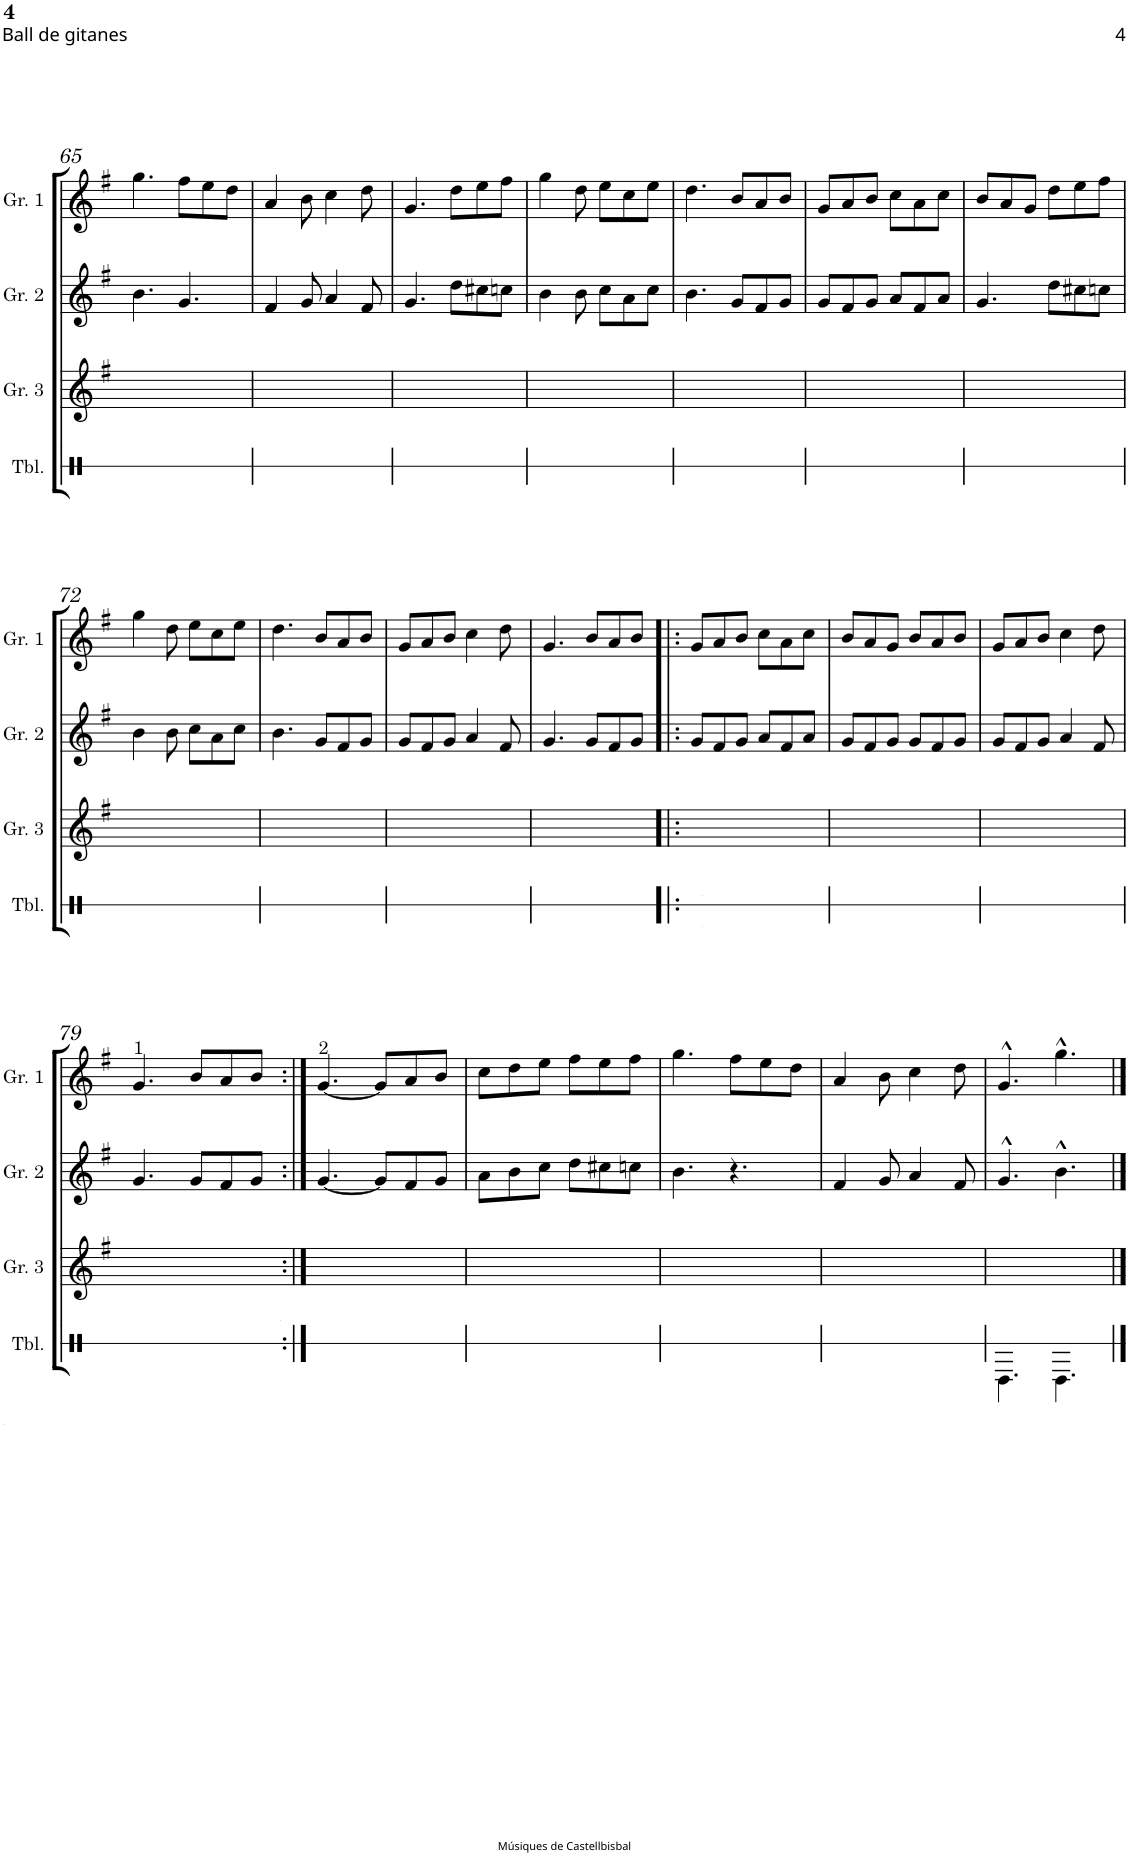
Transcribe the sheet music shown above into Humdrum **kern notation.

**kern	**kern	**kern	**kern
*part4	*part3	*part2	*part1
*staff4	*staff3	*staff2	*staff1
*I"Timbal	*I"Gralla 3	*I"Gralla 2	*I"Gralla 1
*I'Tbl.	*I'Gr. 3	*I'Gr. 2	*I'Gr. 1
!!LO:PB:g=z
*clefX	*clefG2	*clefG2	*clefG2
*k[]	*k[f#]	*k[f#]	*k[f#]
*	*G:	*G:	*G:
*M6/8	*M6/8	*M6/8	*M6/8
=65	=65	=65	=65
2.ryy	2.ryy	4.b\	4.gg\
.	.	4.g/	8ff#\L
.	.	.	8ee\
.	.	.	8dd\J
=66	=66	=66	=66
2.ryy	2.ryy	4f#/	4a/
.	.	8g/	8b\
.	.	4a/	4cc\
.	.	8f#/	8dd\
=67	=67	=67	=67
2.ryy	2.ryy	4.g/	4.g/
.	.	8dd\L	8dd\L
.	.	8cc#X\	8ee\
.	.	8ccn\J	8ff#\J
=68	=68	=68	=68
2.ryy	2.ryy	4b\	4gg\
.	.	8b\	8dd\
.	.	8cc\L	8ee\L
.	.	8a\	8cc\
.	.	8cc\J	8ee\J
=69	=69	=69	=69
2.ryy	2.ryy	4.b\	4.dd\
.	.	8g/L	8b/L
.	.	8f#/	8a/
.	.	8g/J	8b/J
=70	=70	=70	=70
2.ryy	2.ryy	8g/L	8g/L
.	.	8f#/	8a/
.	.	8g/J	8b/J
.	.	8a/L	8cc\L
.	.	8f#/	8a\
.	.	8a/J	8cc\J
=71	=71	=71	=71
2.ryy	2.ryy	4.g/	8b/L
.	.	.	8a/
.	.	.	8g/J
.	.	8dd\L	8dd\L
.	.	8cc#X\	8ee\
.	.	8ccn\J	8ff#\J
!!LO:LB:g=z
=72	=72	=72	=72
2.ryy	2.ryy	4b\	4gg\
.	.	8b\	8dd\
.	.	8cc\L	8ee\L
.	.	8a\	8cc\
.	.	8cc\J	8ee\J
=73	=73	=73	=73
2.ryy	2.ryy	4.b\	4.dd\
.	.	8g/L	8b/L
.	.	8f#/	8a/
.	.	8g/J	8b/J
=74	=74	=74	=74
2.ryy	2.ryy	8g/L	8g/L
.	.	8f#/	8a/
.	.	8g/J	8b/J
.	.	4a/	4cc\
.	.	8f#/	8dd\
=75	=75	=75	=75
2.ryy	2.ryy	4.g/	4.g/
.	.	8g/L	8b/L
.	.	8f#/	8a/
.	.	8g/J	8b/J
=76!|:	=76!|:	=76!|:	=76!|:
*^	*	*	*
2.ryy	16ryy	2.ryy	8g/L	8g/L
!	!LO:TX:b:t=.	!	!	!
!	!LO:TX:a:t=.	!	!	!
.	2ryy	.	.	.
.	.	.	8f#/	8a/
.	.	.	8g/J	8b/J
.	.	.	8a/L	8cc\L
.	.	.	8f#/	8a\
.	8.ryy	.	.	.
.	.	.	8a/J	8cc\J
*v	*v	*	*	*
=77	=77	=77	=77
2.ryy	2.ryy	8g/L	8b/L
.	.	8f#/	8a/
.	.	8g/J	8g/J
.	.	8g/L	8b/L
.	.	8f#/	8a/
.	.	8g/J	8b/J
=78	=78	=78	=78
2.ryy	2.ryy	8g/L	8g/L
.	.	8f#/	8a/
.	.	8g/J	8b/J
.	.	4a/	4cc\
.	.	8f#/	8dd\
!!LO:LB:g=z
=79	=79	=79	=79
2.ryy	2.ryy	4.g/	4.g/
.	.	8g/L	8b/L
.	.	8f#/	8a/
.	.	8g/J	8b/J
!LO:TX:a:t=.	!	!	!
=80:|!	=80:|!	=80:|!	=80:|!
2.ryy	2.ryy	[4.g/	[4.g/
.	.	8g/L]	8g/L]
.	.	8f#/	8a/
.	.	8g/J	8b/J
=81	=81	=81	=81
2.ryy	2.ryy	8a\L	8cc\L
.	.	8b\	8dd\
.	.	8cc\J	8ee\J
.	.	8dd\L	8ff#\L
.	.	8cc#X\	8ee\
.	.	8ccn\J	8ff#\J
=82	=82	=82	=82
2.ryy	2.ryy	4.b\	4.gg\
.	.	4.r	8ff#\L
.	.	.	8ee\
.	.	.	8dd\J
=83	=83	=83	=83
2.ryy	2.ryy	4f#/	4a/
.	.	8g/	8b\
.	.	4a/	4cc\
.	.	8f#/	8dd\
=84	=84	=84	=84
4.e\	2.ryy	4.g^^/	4.g^^/
4.e\	.	4.b^^\	4.gg^^\
==	==	==	==
*-	*-	*-	*-
